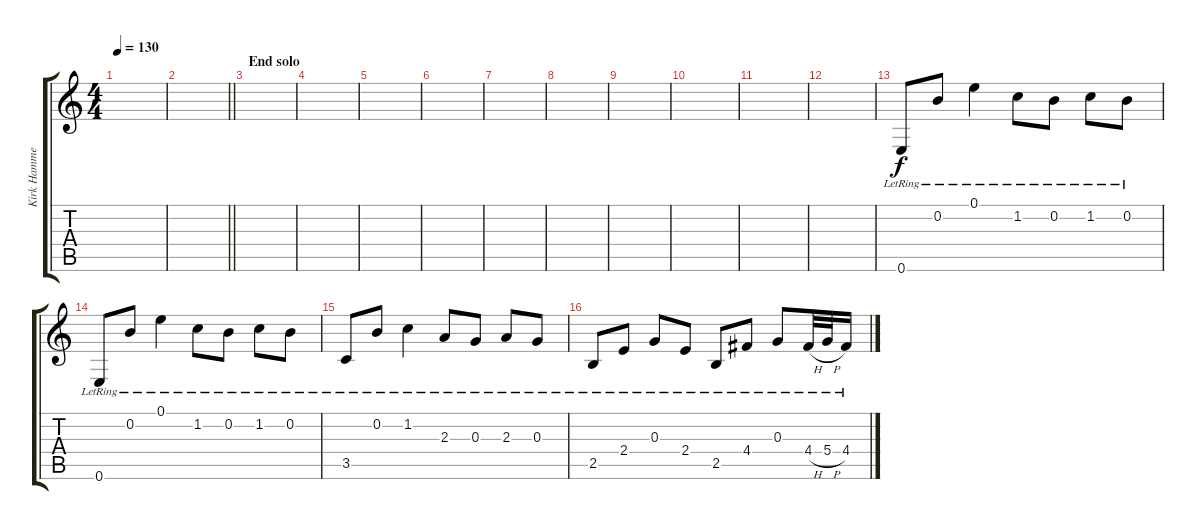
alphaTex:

\track ("Kirk Hammett" "Kirk Hamme") {instrument acousticguitarsteel}
\staff {score tabs}
\tuning (E4 B3 G3 D3 A2 E2) {hide}
\ts (4 4)
\tempo 130
\clef g2
\ks c
|
\barLineRight lightlight
|
\section ("" "End solo")
|
|
|
|
|
|
|
|
|
|
0.6{lr}.8 0.2{lr}.8 0.1{lr}.4 1.2{lr}.8 0.2{lr}.8 1.2{lr}.8 0.2{lr}.8 |
0.6{lr}.8 0.2{lr}.8 0.1{lr}.4 1.2{lr}.8 0.2{lr}.8 1.2{lr}.8 0.2{lr}.8 |
3.5{lr}.8 0.2{lr}.8 1.2{lr}.4 2.3{lr}.8 0.3{lr}.8 2.3{lr}.8 0.3{lr}.8 |
2.5{lr}.8 2.4{lr}.8 0.3{lr}.8 2.4{lr}.8 2.5{lr}.8 4.4{lr}.8 0.3{lr}.8 4.4{h lr}.32 5.4{h lr}.32 4.4{lr}.16
